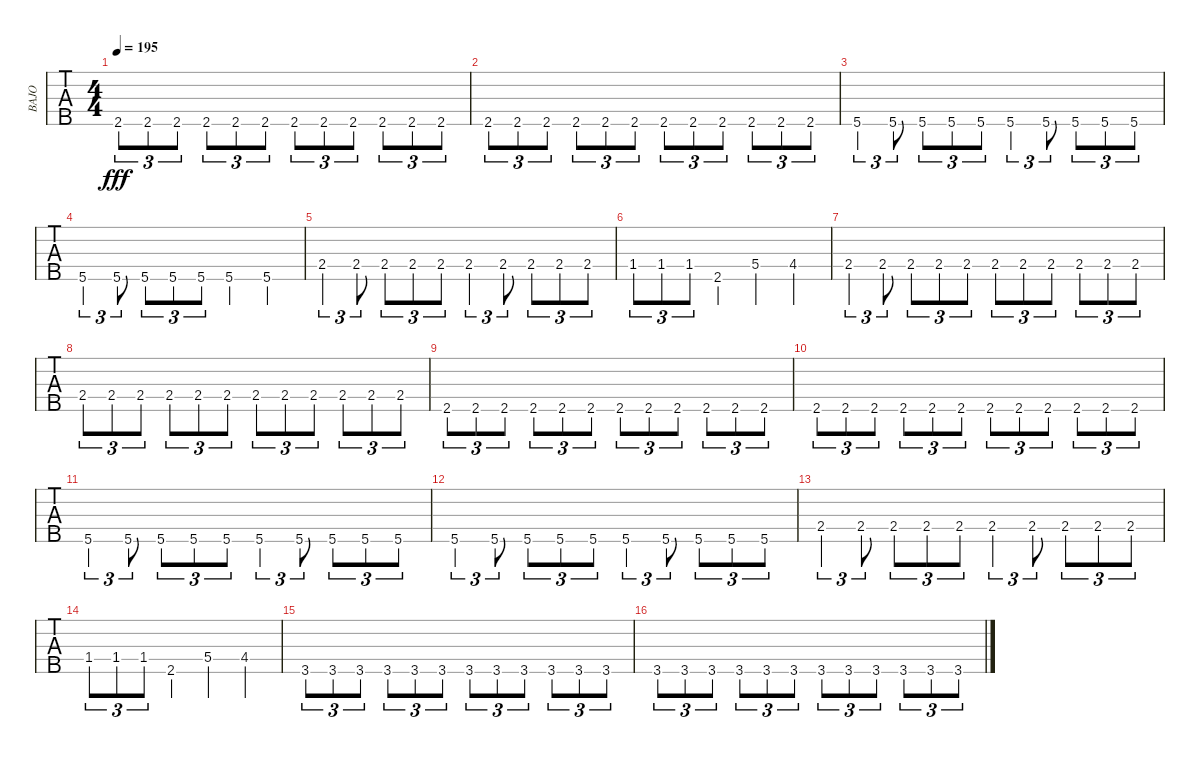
\track ("BAJO" "BAJO") {instrument electricbassfinger}
\staff {tabs}
\tuning (G2 D2 A1 E1 B0) {hide}
\ts (4 4)
\tempo 195
\clef f4
\ks c
2.5.8{tu (3 2) dy fff} 2.5.8{tu (3 2)} 2.5.8{tu (3 2)} 2.5.8{tu (3 2)} 2.5.8{tu (3 2)} 2.5.8{tu (3 2)} 2.5.8{tu (3 2)} 2.5.8{tu (3 2)} 2.5.8{tu (3 2)} 2.5.8{tu (3 2)} 2.5.8{tu (3 2)} 2.5.8{tu (3 2)} |
2.5.8{tu (3 2)} 2.5.8{tu (3 2)} 2.5.8{tu (3 2)} 2.5.8{tu (3 2)} 2.5.8{tu (3 2)} 2.5.8{tu (3 2)} 2.5.8{tu (3 2)} 2.5.8{tu (3 2)} 2.5.8{tu (3 2)} 2.5.8{tu (3 2)} 2.5.8{tu (3 2)} 2.5.8{tu (3 2)} |
5.5.4{tu (3 2)} 5.5.8{tu (3 2)} 5.5.8{tu (3 2)} 5.5.8{tu (3 2)} 5.5.8{tu (3 2)} 5.5.4{tu (3 2)} 5.5.8{tu (3 2)} 5.5.8{tu (3 2)} 5.5.8{tu (3 2)} 5.5.8{tu (3 2)} |
5.5.4{tu (3 2)} 5.5.8{tu (3 2)} 5.5.8{tu (3 2)} 5.5.8{tu (3 2)} 5.5.8{tu (3 2)} 5.5.4 5.5.4 |
2.4.4{tu (3 2)} 2.4.8{tu (3 2)} 2.4.8{tu (3 2)} 2.4.8{tu (3 2)} 2.4.8{tu (3 2)} 2.4.4{tu (3 2)} 2.4.8{tu (3 2)} 2.4.8{tu (3 2)} 2.4.8{tu (3 2)} 2.4.8{tu (3 2)} |
1.4.8{tu (3 2)} 1.4.8{tu (3 2)} 1.4.8{tu (3 2)} 2.5.4 5.4.4 4.4.4 |
2.4.4{tu (3 2)} 2.4.8{tu (3 2)} 2.4.8{tu (3 2)} 2.4.8{tu (3 2)} 2.4.8{tu (3 2)} 2.4.8{tu (3 2)} 2.4.8{tu (3 2)} 2.4.8{tu (3 2)} 2.4.8{tu (3 2)} 2.4.8{tu (3 2)} 2.4.8{tu (3 2)} |
2.4.8{tu (3 2)} 2.4.8{tu (3 2)} 2.4.8{tu (3 2)} 2.4.8{tu (3 2)} 2.4.8{tu (3 2)} 2.4.8{tu (3 2)} 2.4.8{tu (3 2)} 2.4.8{tu (3 2)} 2.4.8{tu (3 2)} 2.4.8{tu (3 2)} 2.4.8{tu (3 2)} 2.4.8{tu (3 2)} |
2.5.8{tu (3 2)} 2.5.8{tu (3 2)} 2.5.8{tu (3 2)} 2.5.8{tu (3 2)} 2.5.8{tu (3 2)} 2.5.8{tu (3 2)} 2.5.8{tu (3 2)} 2.5.8{tu (3 2)} 2.5.8{tu (3 2)} 2.5.8{tu (3 2)} 2.5.8{tu (3 2)} 2.5.8{tu (3 2)} |
2.5.8{tu (3 2)} 2.5.8{tu (3 2)} 2.5.8{tu (3 2)} 2.5.8{tu (3 2)} 2.5.8{tu (3 2)} 2.5.8{tu (3 2)} 2.5.8{tu (3 2)} 2.5.8{tu (3 2)} 2.5.8{tu (3 2)} 2.5.8{tu (3 2)} 2.5.8{tu (3 2)} 2.5.8{tu (3 2)} |
5.5.4{tu (3 2)} 5.5.8{tu (3 2)} 5.5.8{tu (3 2)} 5.5.8{tu (3 2)} 5.5.8{tu (3 2)} 5.5.4{tu (3 2)} 5.5.8{tu (3 2)} 5.5.8{tu (3 2)} 5.5.8{tu (3 2)} 5.5.8{tu (3 2)} |
5.5.4{tu (3 2)} 5.5.8{tu (3 2)} 5.5.8{tu (3 2)} 5.5.8{tu (3 2)} 5.5.8{tu (3 2)} 5.5.4{tu (3 2)} 5.5.8{tu (3 2)} 5.5.8{tu (3 2)} 5.5.8{tu (3 2)} 5.5.8{tu (3 2)} |
2.4.4{tu (3 2)} 2.4.8{tu (3 2)} 2.4.8{tu (3 2)} 2.4.8{tu (3 2)} 2.4.8{tu (3 2)} 2.4.4{tu (3 2)} 2.4.8{tu (3 2)} 2.4.8{tu (3 2)} 2.4.8{tu (3 2)} 2.4.8{tu (3 2)} |
1.4.8{tu (3 2)} 1.4.8{tu (3 2)} 1.4.8{tu (3 2)} 2.5.4 5.4.4 4.4.4 |
3.5.8{tu (3 2)} 3.5.8{tu (3 2)} 3.5.8{tu (3 2)} 3.5.8{tu (3 2)} 3.5.8{tu (3 2)} 3.5.8{tu (3 2)} 3.5.8{tu (3 2)} 3.5.8{tu (3 2)} 3.5.8{tu (3 2)} 3.5.8{tu (3 2)} 3.5.8{tu (3 2)} 3.5.8{tu (3 2)} |
3.5.8{tu (3 2)} 3.5.8{tu (3 2)} 3.5.8{tu (3 2)} 3.5.8{tu (3 2)} 3.5.8{tu (3 2)} 3.5.8{tu (3 2)} 3.5.8{tu (3 2)} 3.5.8{tu (3 2)} 3.5.8{tu (3 2)} 3.5.8{tu (3 2)} 3.5.8{tu (3 2)} 3.5.8{tu (3 2)}
